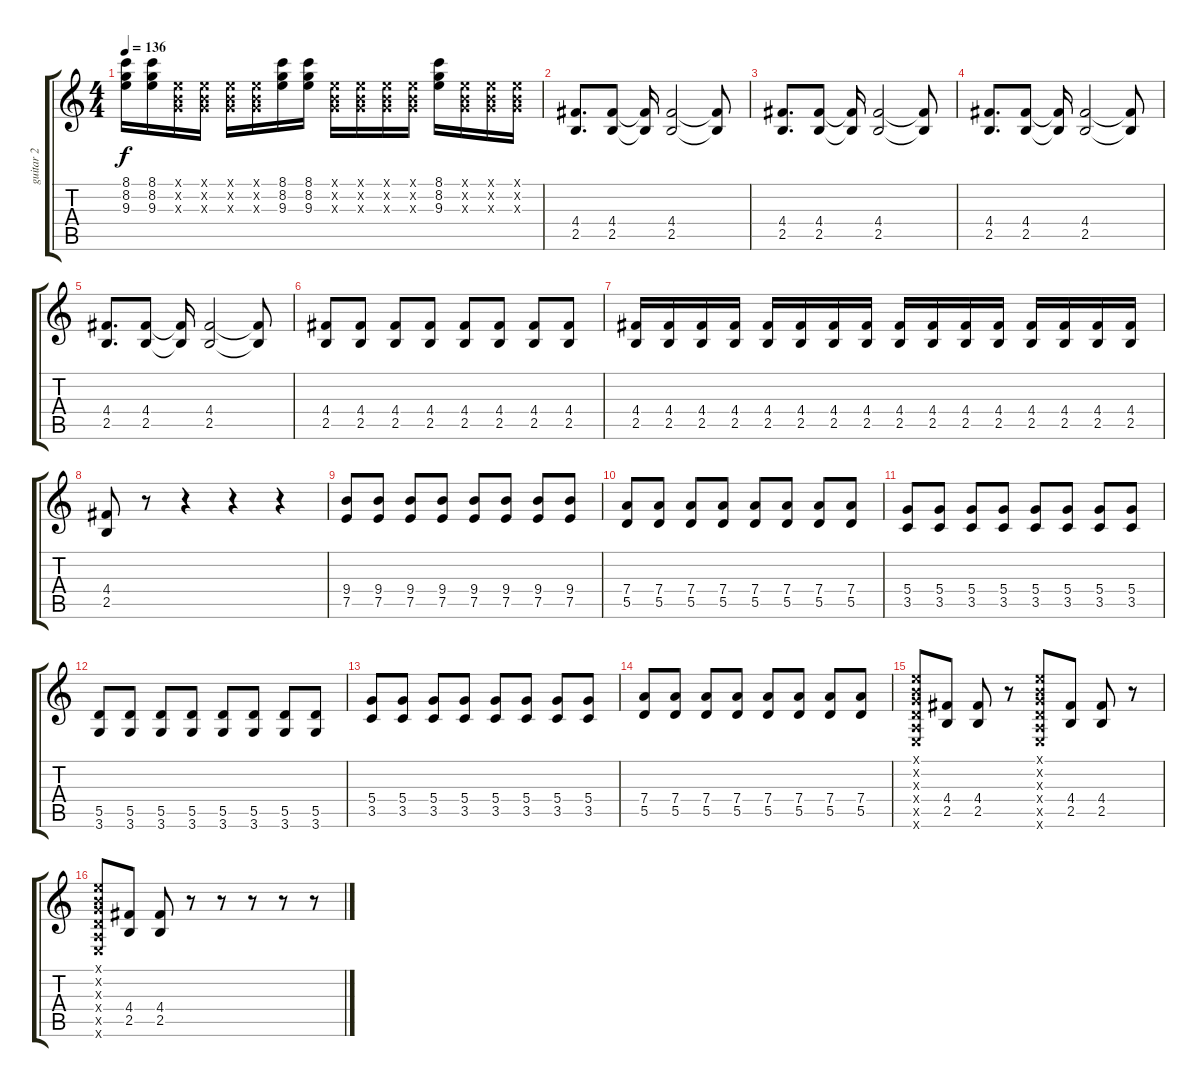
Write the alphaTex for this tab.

\track ("guitar 2" "guitar 2") {instrument overdrivenguitar}
\staff {score tabs}
\tuning (E4 B3 G3 D3 A2 E2) {hide}
\ts (4 4)
\tempo 136
\clef g2
\ks c
(8.1 8.2 9.3).16{dy f} (8.1 8.2 9.3).16 (0.1{x} 0.2{x} 0.3{x}).16 (0.1{x} 0.2{x} 0.3{x}).16 (0.1{x} 0.2{x} 0.3{x}).16 (0.1{x} 0.2{x} 0.3{x}).16 (8.1 8.2 9.3).16 (8.1 8.2 9.3).16 (0.1{x} 0.2{x} 0.3{x}).16 (0.1{x} 0.2{x} 0.3{x}).16 (0.1{x} 0.2{x} 0.3{x}).16 (0.1{x} 0.2{x} 0.3{x}).16 (8.1 8.2 9.3).16 (0.1{x} 0.2{x} 0.3{x}).16 (0.1{x} 0.2{x} 0.3{x}).16 (0.1{x} 0.2{x} 0.3{x}).16 |
(4.4 2.5).8{d} (4.4 2.5).8 (4.4{t} 2.5{t}).16 (4.4 2.5).2 (4.4{t} 2.5{t}).8 |
(4.4 2.5).8{d} (4.4 2.5).8 (4.4{t} 2.5{t}).16 (4.4 2.5).2 (4.4{t} 2.5{t}).8 |
(4.4 2.5).8{d} (4.4 2.5).8 (4.4{t} 2.5{t}).16 (4.4 2.5).2 (4.4{t} 2.5{t}).8 |
(4.4 2.5).8{d} (4.4 2.5).8 (4.4{t} 2.5{t}).16 (4.4 2.5).2 (4.4{t} 2.5{t}).8 |
(4.4 2.5).8 (4.4 2.5).8 (4.4 2.5).8 (4.4 2.5).8 (4.4 2.5).8 (4.4 2.5).8 (4.4 2.5).8 (4.4 2.5).8 |
(4.4 2.5).16 (4.4 2.5).16 (4.4 2.5).16 (4.4 2.5).16 (4.4 2.5).16 (4.4 2.5).16 (4.4 2.5).16 (4.4 2.5).16 (4.4 2.5).16 (4.4 2.5).16 (4.4 2.5).16 (4.4 2.5).16 (4.4 2.5).16 (4.4 2.5).16 (4.4 2.5).16 (4.4 2.5).16 |
(4.4 2.5).8 r.8 r.4 r.4 r.4 |
(9.4 7.5).8 (9.4 7.5).8 (9.4 7.5).8 (9.4 7.5).8 (9.4 7.5).8 (9.4 7.5).8 (9.4 7.5).8 (9.4 7.5).8 |
(7.4 5.5).8 (7.4 5.5).8 (7.4 5.5).8 (7.4 5.5).8 (7.4 5.5).8 (7.4 5.5).8 (7.4 5.5).8 (7.4 5.5).8 |
(5.4 3.5).8 (5.4 3.5).8 (5.4 3.5).8 (5.4 3.5).8 (5.4 3.5).8 (5.4 3.5).8 (5.4 3.5).8 (5.4 3.5).8 |
(5.5 3.6).8 (5.5 3.6).8 (5.5 3.6).8 (5.5 3.6).8 (5.5 3.6).8 (5.5 3.6).8 (5.5 3.6).8 (5.5 3.6).8 |
(5.4 3.5).8 (5.4 3.5).8 (5.4 3.5).8 (5.4 3.5).8 (5.4 3.5).8 (5.4 3.5).8 (5.4 3.5).8 (5.4 3.5).8 |
(7.4 5.5).8 (7.4 5.5).8 (7.4 5.5).8 (7.4 5.5).8 (7.4 5.5).8 (7.4 5.5).8 (7.4 5.5).8 (7.4 5.5).8 |
(0.1{x} 0.2{x} 0.3{x} 0.4{x} 0.5{x} 0.6{x}).8 (4.4 2.5).8 (4.4 2.5).8 r.8 (0.1{x} 0.2{x} 0.3{x} 0.4{x} 0.5{x} 0.6{x}).8 (4.4 2.5).8 (4.4 2.5).8 r.8 |
(0.1{x} 0.2{x} 0.3{x} 0.4{x} 0.5{x} 0.6{x}).8 (4.4 2.5).8 (4.4 2.5).8 r.8 r.8 r.8 r.8 r.8
